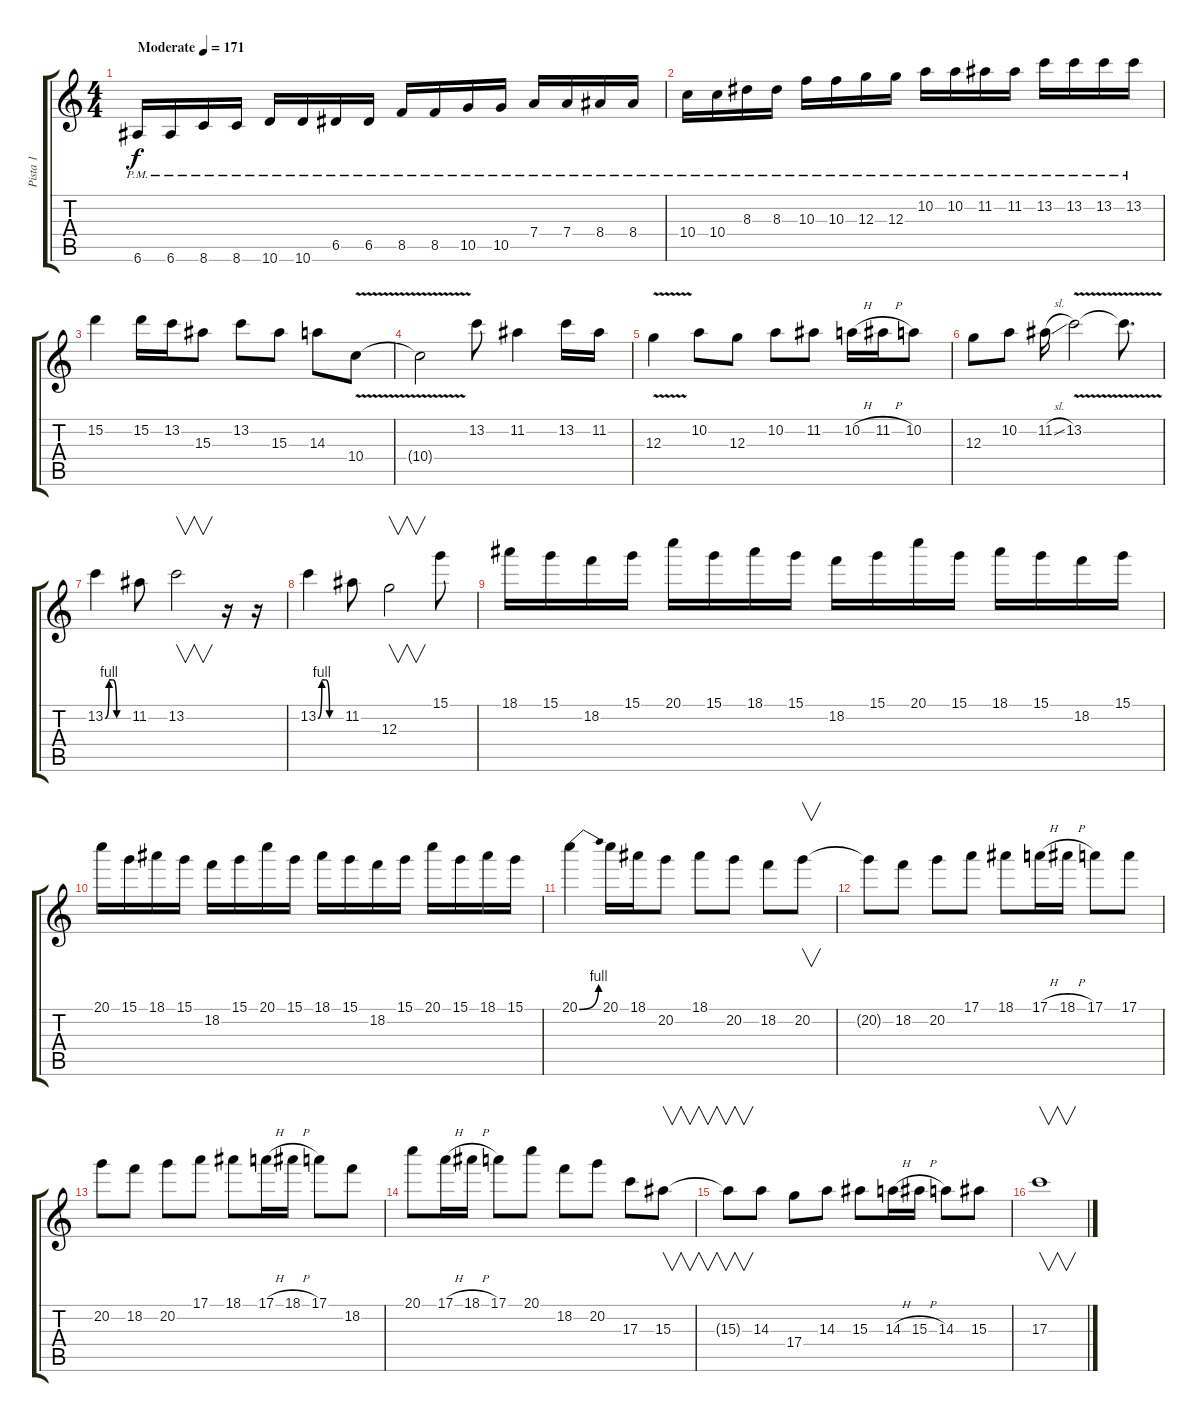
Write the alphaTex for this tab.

\track ("Pista 1" "Pista 1") {instrument distortionguitar}
\staff {score tabs}
\tuning (E4 B3 G3 D3 A2 E2) {hide}
\ts (4 4)
\tempo (171 "Moderate")
\clef g2
\ks c
6.6{pm}.16{dy f instrument distortionguitar} 6.6{pm}.16 8.6{pm}.16 8.6{pm}.16 10.6{pm}.16 10.6{pm}.16 6.5{pm}.16 6.5{pm}.16 8.5{pm}.16 8.5{pm}.16 10.5{pm}.16 10.5{pm}.16 7.4{pm}.16 7.4{pm}.16 8.4{pm}.16 8.4{pm}.16 |
10.4{pm}.16 10.4{pm}.16 8.3{pm}.16 8.3{pm}.16 10.3{pm}.16 10.3{pm}.16 12.3{pm}.16 12.3{pm}.16 10.2{pm}.16 10.2{pm}.16 11.2{pm}.16 11.2{pm}.16 13.2{pm}.16 13.2{pm}.16 13.2{pm}.16 13.2{pm}.16 |
15.2.4 15.2.16 13.2.16 15.3.8 13.2.8 15.3.8 14.3.8 10.4{v}.8 |
10.4{t}.2 13.2.8 11.2.4 13.2.16 11.2.16 |
12.3{v}.4 10.2.8 12.3.8 10.2.8 11.2.8 10.2{h}.16 11.2{h}.16 10.2.8 |
12.3.8 10.2.8 11.2{sl}.16 13.2{v}.2 13.2{t}.8{d} |
13.2{be (custom 0 0 10 4 20 4 30 0 60 0)}.4 11.2.8 13.2.2{v} r.16 r.16 |
13.2{be (custom 0 0 10 4 20 4 30 0 60 0)}.4 11.2.8 12.3.2{v} 15.1.8 |
18.1.16 15.1.16 18.2.16 15.1.16 20.1.16 15.1.16 18.1.16 15.1.16 18.2.16 15.1.16 20.1.16 15.1.16 18.1.16 15.1.16 18.2.16 15.1.16 |
20.1.16 15.1.16 18.1.16 15.1.16 18.2.16 15.1.16 20.1.16 15.1.16 18.1.16 15.1.16 18.2.16 15.1.16 20.1.16 15.1.16 18.1.16 15.1.16 |
20.1{be (bend 0 0 60 4)}.4 20.1.16 18.1.16 20.2.8 18.1.8 20.2.8 18.2.8 20.2.8{v} |
20.2{t}.8 18.2.8 20.2.8 17.1.8 18.1.8 17.1{h}.16 18.1{h}.16 17.1.8 17.1.8 |
20.2.8 18.2.8 20.2.8 17.1.8 18.1.8 17.1{h}.16 18.1{h}.16 17.1.8 18.2.8 |
20.1.8 17.1{h}.16 18.1{h}.16 17.1.8 20.1.8 18.2.8 20.2.8 17.3.8 15.3.8{v} |
15.3{t}.8{v} 14.3.8 17.4.8 14.3.8 15.3.8 14.3{h}.16 15.3{h}.16 14.3.8 15.3.8 |
17.3.1{v}
